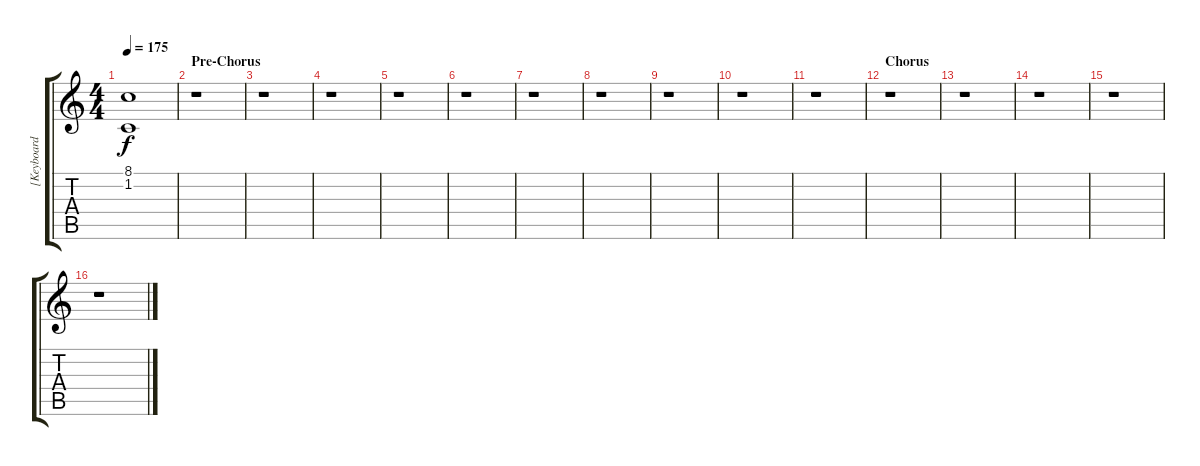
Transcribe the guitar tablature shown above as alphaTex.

\track ("[Keyboard Rythm]" "[Keyboard ") {instrument choiraahs}
\staff {score tabs}
\tuning (E4 B3 G3 D3 A2 E2) {hide}
\ts (4 4)
\tempo 175
\clef g2
\ks c
(8.1{t} 1.2{t}).1{dy f} |
\section ("" "Pre-Chorus")
r.1 |
r.1 |
r.1 |
r.1 |
r.1 |
r.1 |
r.1 |
r.1 |
r.1 |
r.1 |
\section ("" "Chorus")
r.1 |
r.1 |
r.1 |
r.1 |
r.1
